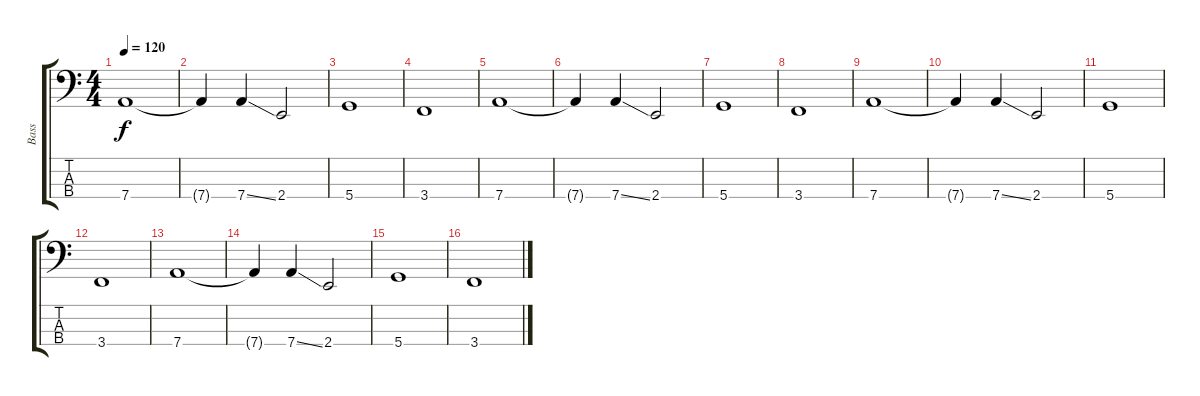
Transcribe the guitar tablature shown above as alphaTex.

\track ("Bass" "Bass") {instrument electricbasspick}
\staff {score tabs}
\tuning (G2 D2 A1 D1) {hide}
\ts (4 4)
\tempo 120
\clef f4
\ks c
7.4.1{dy f instrument electricbasspick} |
7.4{t}.4 7.4{ss}.4 2.4.2 |
5.4.1 |
3.4.1 |
7.4.1 |
7.4{t}.4 7.4{ss}.4 2.4.2 |
5.4.1 |
3.4.1 |
7.4.1 |
7.4{t}.4 7.4{ss}.4 2.4.2 |
5.4.1 |
3.4.1 |
7.4.1 |
7.4{t}.4 7.4{ss}.4 2.4.2 |
5.4.1 |
3.4.1
